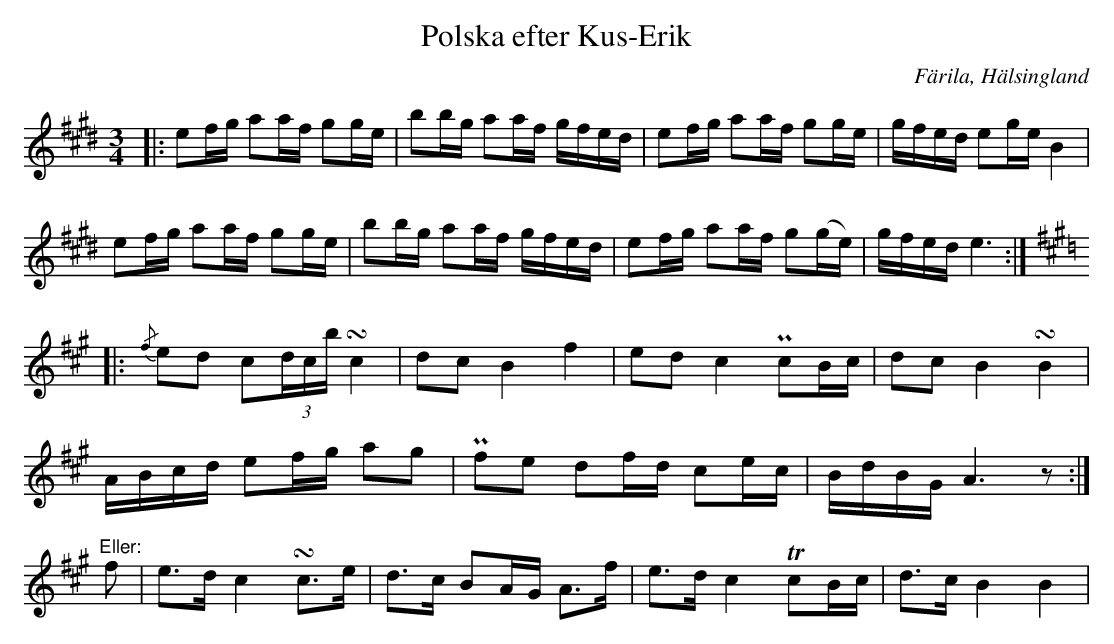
X:1
T: Polska efter Kus-Erik
O: Färila, Hälsingland
M: 3/4
L: 1/16
K: E
|: e2fg a2af g2ge | b2bg a2af gfed | e2fg a2af g2ge | gfed e2ge B4 |
   e2fg a2af g2ge | b2bg a2af gfed | e2fg a2af g2(ge) | gfed e6 :|
K: A
             |: {/f}e2d2 c2(3dcb   !turn!c4    | d2c2  B4   f4    | e2d2  c4 Pc2Bc  | d2c2  B4 !turn!B4 |
                ABcd     e2fg a2g2        | Pf2e2 d2fd c2ec  | BdBG  A6 z2    :|
"^Eller:" f2 |  e2>d2    c4   !turn!c2>e2 | d2>c2 B2AG A2>f2 | e2>d2 c4 Tc2Bc  | d2>c2 B4 B4       |
